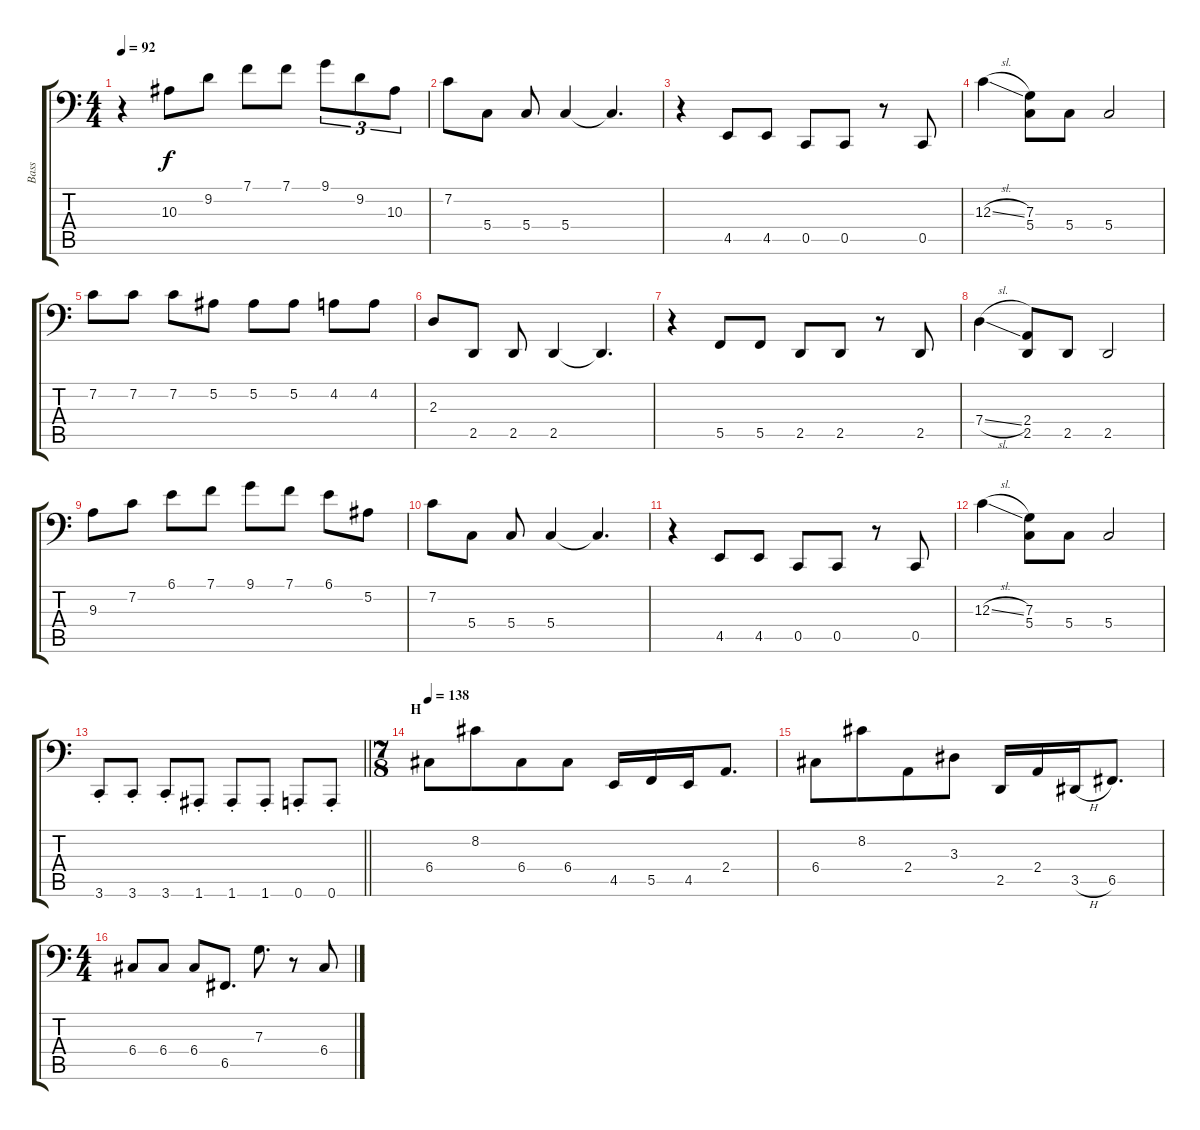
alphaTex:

\track ("Bass" "Bass") {instrument electricbasspick}
\staff {score tabs}
\tuning (Bb2 F2 C2 G1 C1 A0) {hide}
\ts (4 4)
\tempo 92
\clef f4
\ks c
r.4{dy f} 10.3.8 9.2.8 7.1.8 7.1.8 9.1.8{tu (3 2)} 9.2.8{tu (3 2)} 10.3.8{tu (3 2)} |
7.2.8 5.4.8 5.4.8 5.4.4 5.4{t}.4{d} |
r.4 4.5.8 4.5.8 0.5.8 0.5.8 r.8 0.5.8 |
12.3{sl}.4 (7.3 5.4).8 5.4.8 5.4.2 |
7.2.8 7.2.8 7.2.8 5.2.8 5.2.8 5.2.8 4.2.8 4.2.8 |
2.3.8 2.5.8 2.5.8 2.5.4 2.5{t}.4{d} |
r.4 5.5.8 5.5.8 2.5.8 2.5.8 r.8 2.5.8 |
7.4{sl}.4 (2.4 2.5).8 2.5.8 2.5.2 |
9.3.8 7.2.8 6.1.8 7.1.8 9.1.8 7.1.8 6.1.8 5.2.8 |
7.2.8 5.4.8 5.4.8 5.4.4 5.4{t}.4{d} |
r.4 4.5.8 4.5.8 0.5.8 0.5.8 r.8 0.5.8 |
12.3{sl}.4 (7.3 5.4).8 5.4.8 5.4.2 |
\barLineRight lightlight
3.6{st}.8 3.6{st}.8 3.6{st}.8 1.6{st}.8 1.6{st}.8 1.6{st}.8 0.6{st}.8 0.6{st}.8 |
\ts (7 8)
\section ("" "H")
\tempo 138
6.4.8{instrument electricbasspick} 8.2.8 6.4.8 6.4.8 4.5.16 5.5.16 4.5.16 2.4.8{d} |
6.4.8 8.2.8 2.4.8 3.3.8 2.5.16 2.4.16 3.5{h}.16 6.5.8{d} |
\ts (4 4)
6.4.8 6.4.8 6.4.8 6.5.8{d} 7.3.8{d} r.8 6.4.8
